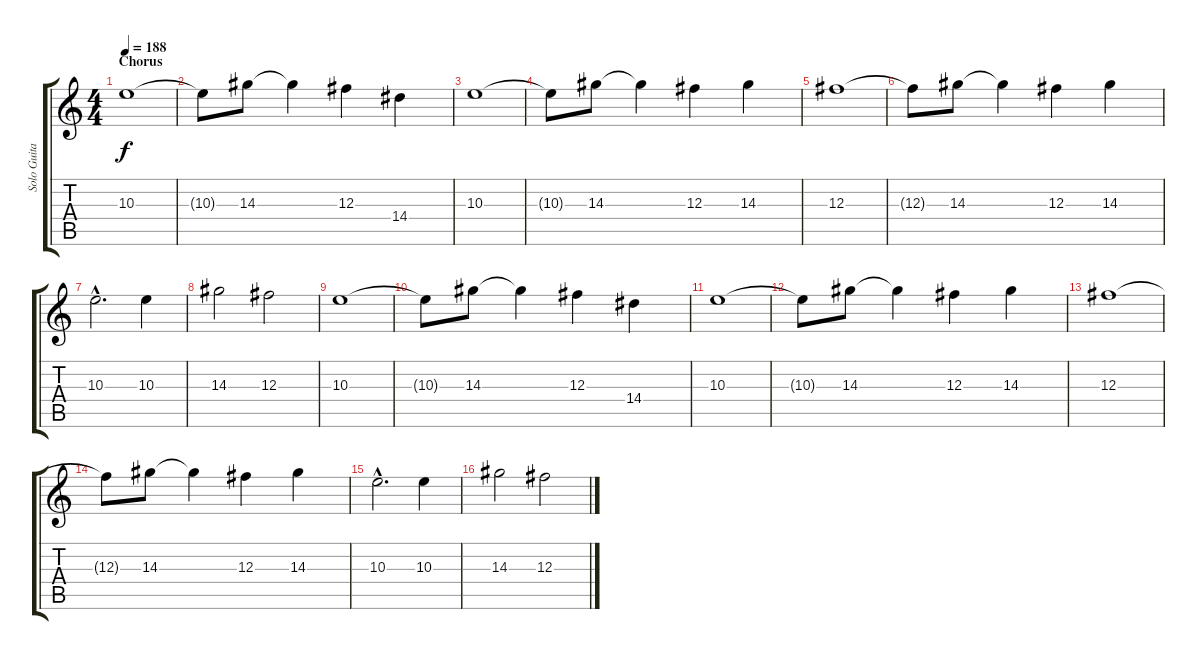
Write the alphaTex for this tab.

\track ("Solo Guitar" "Solo Guita") {instrument distortionguitar}
\staff {score tabs}
\tuning (Eb4 Bb3 Gb3 Db3 Ab2 Eb2) {hide}
\ts (4 4)
\section ("" "Chorus")
\tempo 188
\clef g2
\ks c
10.3.1{dy f} |
10.3{t}.8 14.3.8 14.3{t}.4 12.3.4 14.4.4 |
10.3.1 |
10.3{t}.8 14.3.8 14.3{t}.4 12.3.4 14.3.4 |
12.3.1 |
12.3{t}.8 14.3.8 14.3{t}.4 12.3.4 14.3.4 |
10.3{hac}.2{d} 10.3.4 |
14.3.2 12.3.2 |
10.3.1 |
10.3{t}.8 14.3.8 14.3{t}.4 12.3.4 14.4.4 |
10.3.1 |
10.3{t}.8 14.3.8 14.3{t}.4 12.3.4 14.3.4 |
12.3.1 |
12.3{t}.8 14.3.8 14.3{t}.4 12.3.4 14.3.4 |
10.3{hac}.2{d} 10.3.4 |
14.3.2 12.3.2
